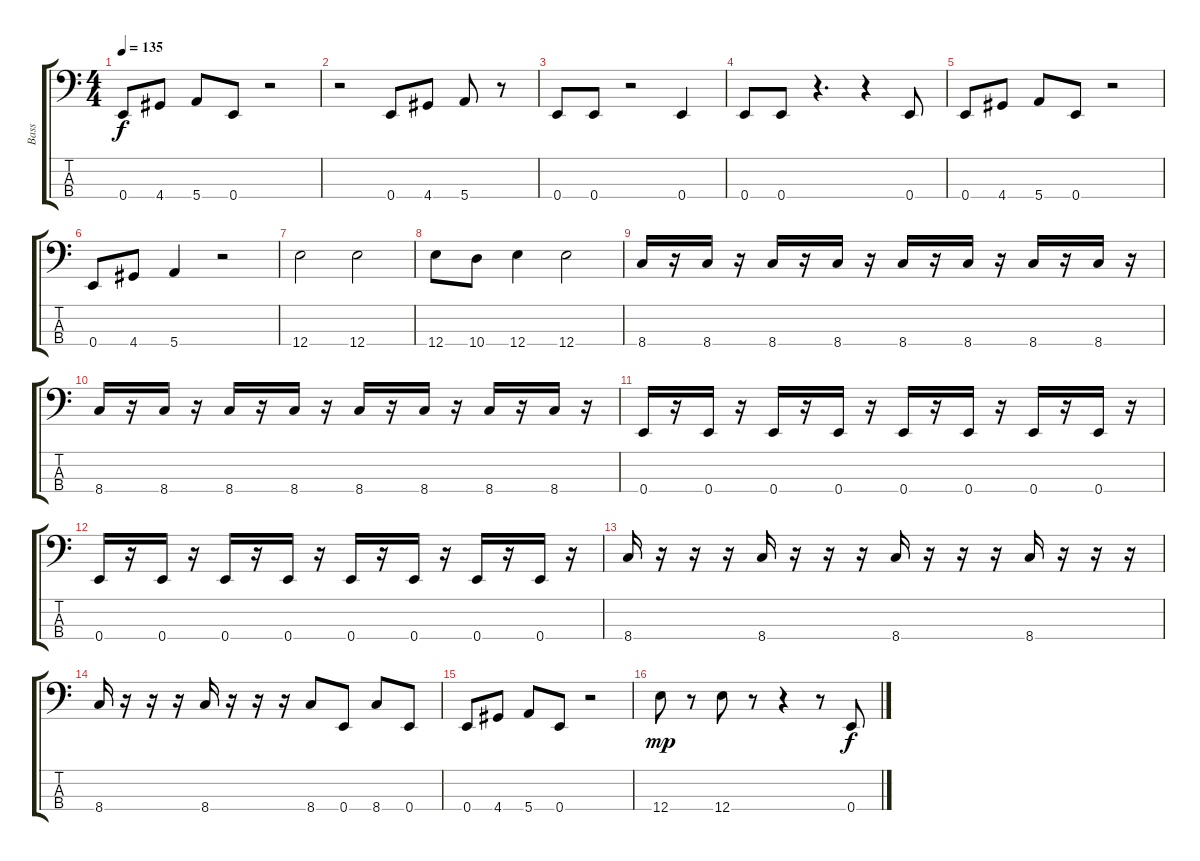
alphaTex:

\track ("Bass" "Bass") {instrument electricbassfinger}
\staff {score tabs}
\tuning (G2 D2 A1 E1) {hide}
\ts (4 4)
\tempo 135
\clef f4
\ks c
0.4.8{dy f} 4.4.8 5.4.8 0.4.8 r.2 |
r.2 0.4.8 4.4.8 5.4.8 r.8 |
0.4.8 0.4.8 r.2 0.4.4 |
0.4.8 0.4.8 r.4{d} r.4 0.4.8 |
0.4.8 4.4.8 5.4.8 0.4.8 r.2 |
0.4.8 4.4.8 5.4.4 r.2 |
12.4.2 12.4.2 |
12.4.8 10.4.8 12.4.4 12.4.2 |
8.4.16 r.16 8.4.16 r.16 8.4.16 r.16 8.4.16 r.16 8.4.16 r.16 8.4.16 r.16 8.4.16 r.16 8.4.16 r.16 |
8.4.16 r.16 8.4.16 r.16 8.4.16 r.16 8.4.16 r.16 8.4.16 r.16 8.4.16 r.16 8.4.16 r.16 8.4.16 r.16 |
0.4.16 r.16 0.4.16 r.16 0.4.16 r.16 0.4.16 r.16 0.4.16 r.16 0.4.16 r.16 0.4.16 r.16 0.4.16 r.16 |
0.4.16 r.16 0.4.16 r.16 0.4.16 r.16 0.4.16 r.16 0.4.16 r.16 0.4.16 r.16 0.4.16 r.16 0.4.16 r.16 |
8.4.16 r.16 r.16 r.16 8.4.16 r.16 r.16 r.16 8.4.16 r.16 r.16 r.16 8.4.16 r.16 r.16 r.16 |
8.4.16 r.16 r.16 r.16 8.4.16 r.16 r.16 r.16 8.4.8 0.4.8 8.4.8 0.4.8 |
0.4.8 4.4.8 5.4.8 0.4.8 r.2 |
12.4.8{dy mp} r.8 12.4.8 r.8 r.4 r.8 0.4.8{dy f}
